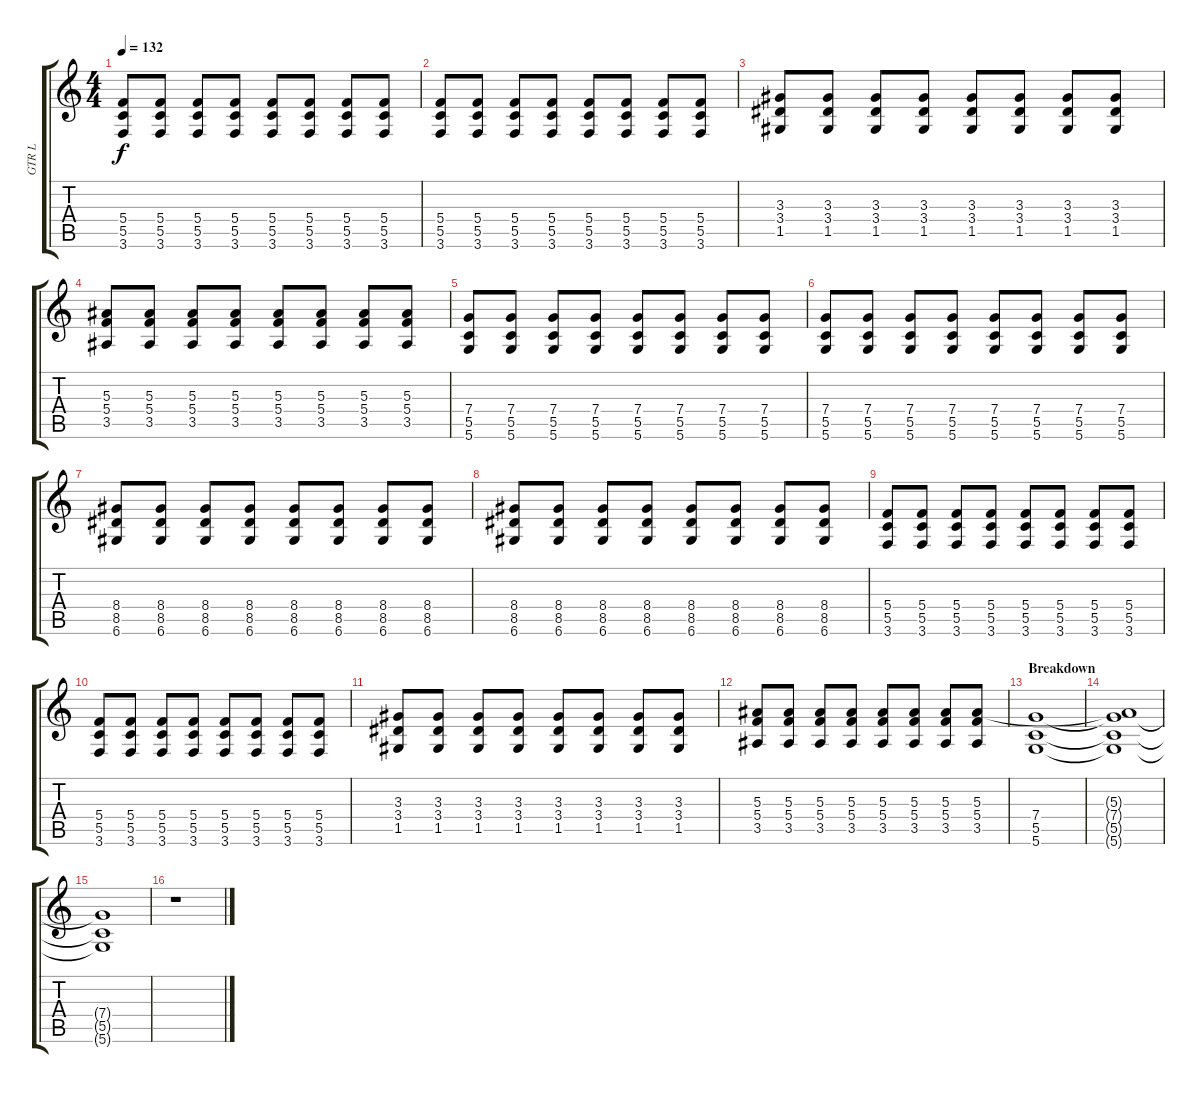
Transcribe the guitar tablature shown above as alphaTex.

\track ("GTR L" "GTR L") {instrument distortionguitar}
\staff {score tabs}
\tuning (D4 A3 F3 C3 G2 D2) {hide}
\ts (4 4)
\tempo 132
\clef g2
\ks c
(5.4 5.5 3.6).8{dy f} (5.4 5.5 3.6).8 (5.4 5.5 3.6).8 (5.4 5.5 3.6).8 (5.4 5.5 3.6).8 (5.4 5.5 3.6).8 (5.4 5.5 3.6).8 (5.4 5.5 3.6).8 |
(5.4 5.5 3.6).8 (5.4 5.5 3.6).8 (5.4 5.5 3.6).8 (5.4 5.5 3.6).8 (5.4 5.5 3.6).8 (5.4 5.5 3.6).8 (5.4 5.5 3.6).8 (5.4 5.5 3.6).8 |
(3.3 3.4 1.5).8 (3.3 3.4 1.5).8 (3.3 3.4 1.5).8 (3.3 3.4 1.5).8 (3.3 3.4 1.5).8 (3.3 3.4 1.5).8 (3.3 3.4 1.5).8 (3.3 3.4 1.5).8 |
(5.3 5.4 3.5).8 (5.3 5.4 3.5).8 (5.3 5.4 3.5).8 (5.3 5.4 3.5).8 (5.3 5.4 3.5).8 (5.3 5.4 3.5).8 (5.3 5.4 3.5).8 (5.3 5.4 3.5).8 |
(7.4 5.5 5.6).8 (7.4 5.5 5.6).8 (7.4 5.5 5.6).8 (7.4 5.5 5.6).8 (7.4 5.5 5.6).8 (7.4 5.5 5.6).8 (7.4 5.5 5.6).8 (7.4 5.5 5.6).8 |
(7.4 5.5 5.6).8 (7.4 5.5 5.6).8 (7.4 5.5 5.6).8 (7.4 5.5 5.6).8 (7.4 5.5 5.6).8 (7.4 5.5 5.6).8 (7.4 5.5 5.6).8 (7.4 5.5 5.6).8 |
(8.4 8.5 6.6).8 (8.4 8.5 6.6).8 (8.4 8.5 6.6).8 (8.4 8.5 6.6).8 (8.4 8.5 6.6).8 (8.4 8.5 6.6).8 (8.4 8.5 6.6).8 (8.4 8.5 6.6).8 |
(8.4 8.5 6.6).8 (8.4 8.5 6.6).8 (8.4 8.5 6.6).8 (8.4 8.5 6.6).8 (8.4 8.5 6.6).8 (8.4 8.5 6.6).8 (8.4 8.5 6.6).8 (8.4 8.5 6.6).8 |
(5.4 5.5 3.6).8 (5.4 5.5 3.6).8 (5.4 5.5 3.6).8 (5.4 5.5 3.6).8 (5.4 5.5 3.6).8 (5.4 5.5 3.6).8 (5.4 5.5 3.6).8 (5.4 5.5 3.6).8 |
(5.4 5.5 3.6).8 (5.4 5.5 3.6).8 (5.4 5.5 3.6).8 (5.4 5.5 3.6).8 (5.4 5.5 3.6).8 (5.4 5.5 3.6).8 (5.4 5.5 3.6).8 (5.4 5.5 3.6).8 |
(3.3 3.4 1.5).8 (3.3 3.4 1.5).8 (3.3 3.4 1.5).8 (3.3 3.4 1.5).8 (3.3 3.4 1.5).8 (3.3 3.4 1.5).8 (3.3 3.4 1.5).8 (3.3 3.4 1.5).8 |
(5.3 5.4 3.5).8 (5.3 5.4 3.5).8 (5.3 5.4 3.5).8 (5.3 5.4 3.5).8 (5.3 5.4 3.5).8 (5.3 5.4 3.5).8 (5.3 5.4 3.5).8 (5.3 5.4 3.5).8 |
\section ("" "Breakdown")
(7.4 5.5 5.6).1{volume 7} |
(5.3{t} 7.4{t} 5.5{t} 5.6{t}).1 |
(7.4{t} 5.5{t} 5.6{t}).1{volume 0} |
r.1
